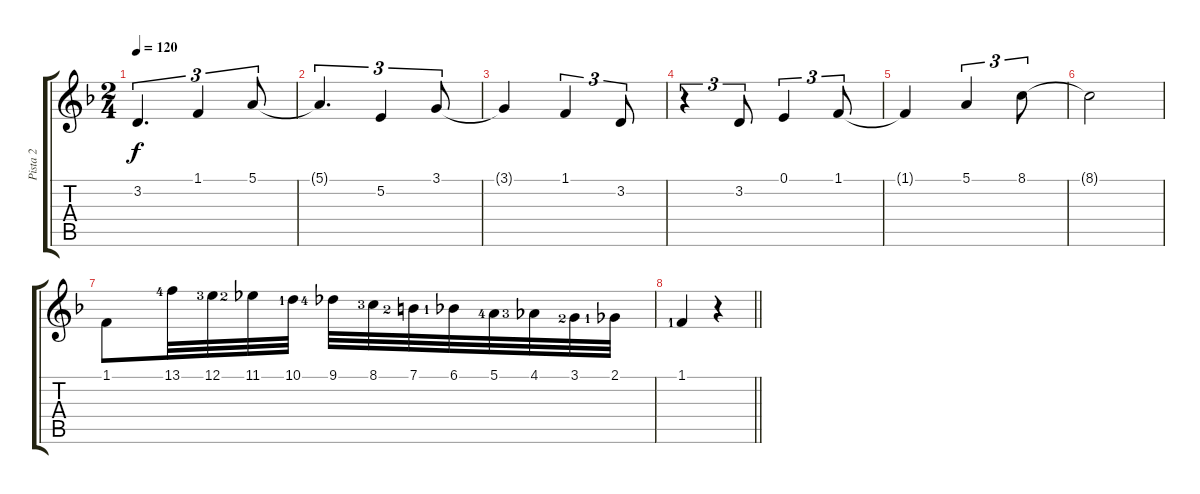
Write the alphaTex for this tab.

\track ("Pista 2" "Pista 2") {instrument flute}
\staff {score tabs}
\tuning (E4 B3 G3 D3 A2 E2) {hide}
\ts (2 4)
\tempo 120
\clef g2
\ks dminor
3.2{t}.4{d tu (3 2) dy f} 1.1.4{tu (3 2)} 5.1.8{tu (3 2)} |
5.1{t}.4{d tu (3 2)} 5.2.4{tu (3 2)} 3.1.8{tu (3 2)} |
3.1{t}.4 1.1.4{tu (3 2)} 3.2.8{tu (3 2)} |
r.4{tu (3 2)} 3.2.8{tu (3 2)} 0.1.4{tu (3 2)} 1.1.8{tu (3 2)} |
1.1{t}.4 5.1.4{tu (3 2)} 8.1.8{tu (3 2)} |
8.1{t}.2 |
1.1.8 13.1{lf 5}.32 12.1{lf 4}.32 11.1{lf 3}.32 10.1{lf 2}.32 9.1{lf 5}.32 8.1{lf 4}.32 7.1{lf 3}.32 6.1{lf 2}.32 5.1{lf 5}.32 4.1{lf 4}.32 3.1{lf 3}.32 2.1{lf 2}.32 |
\barLineRight lightlight
1.1{lf 2}.4 r.4
